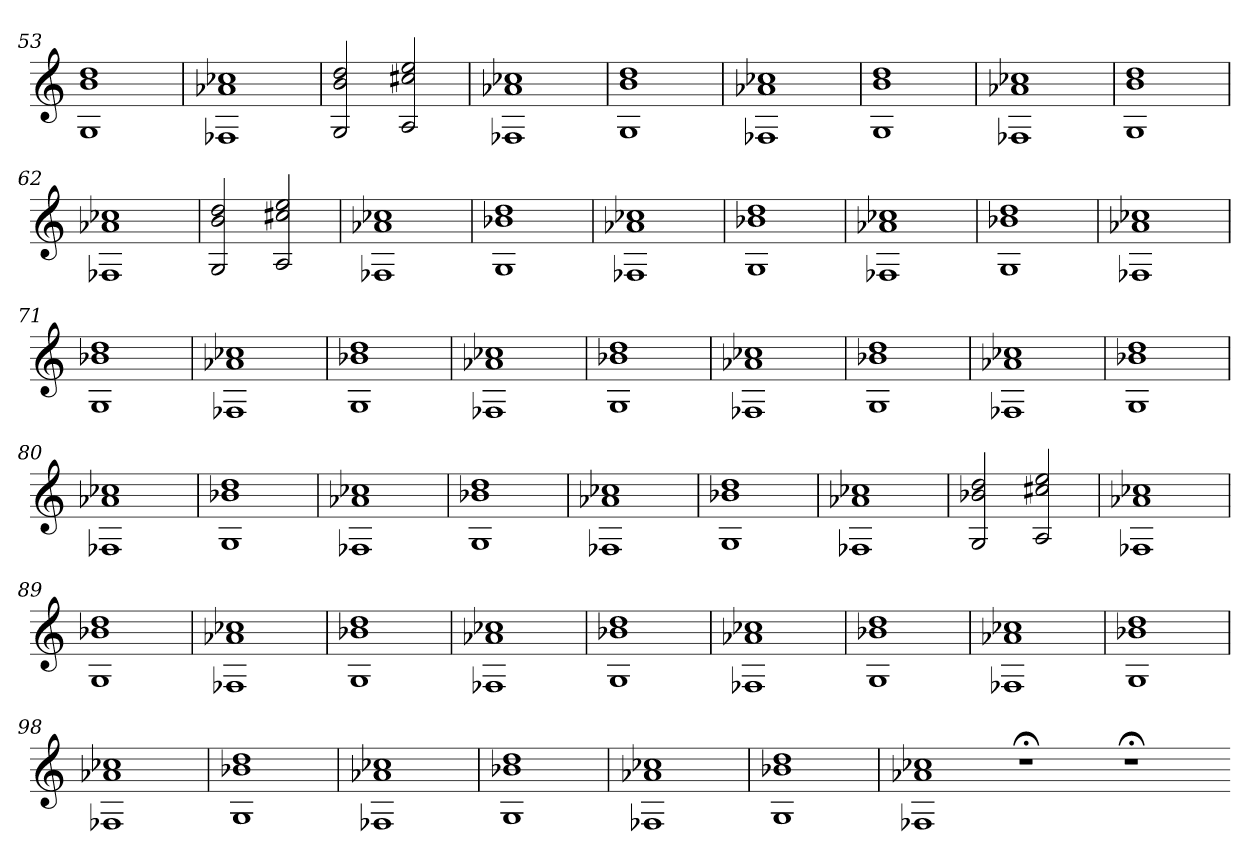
**kern
*part1
*staff1
=53
1G 1b 1dd
=54
1F-X 1a-X 1cc-X
=55
2G 2b 2dd
2A 2cc#X 2ee
=56
1F-X 1a-X 1cc-X
=57
1G 1b 1dd
=58
1F-X 1a-X 1cc-X
=59
1G 1b 1dd
=60
1F-X 1a-X 1cc-X
=61
1G 1b 1dd
=62
1F-X 1a-X 1cc-X
=63
2G 2b 2dd
2A 2cc#X 2ee
=64
1F-X 1a-X 1cc-X
=65
1G 1b-X 1dd
=66
1F-X 1a-X 1cc-X
=67
1G 1b-X 1dd
=68
1F-X 1a-X 1cc-X
=69
1G 1b-X 1dd
=70
1F-X 1a-X 1cc-X
=71
1G 1b-X 1dd
=72
1F-X 1a-X 1cc-X
=73
1G 1b-X 1dd
=74
1F-X 1a-X 1cc-X
=75
1G 1b-X 1dd
=76
1F-X 1a-X 1cc-X
=77
1G 1b-X 1dd
=78
1F-X 1a-X 1cc-X
=79
1G 1b-X 1dd
=80
1F-X 1a-X 1cc-X
=81
1G 1b-X 1dd
=82
1F-X 1a-X 1cc-X
=83
1G 1b-X 1dd
=84
1F-X 1a-X 1cc-X
=85
1G 1b-X 1dd
=86
1F-X 1a-X 1cc-X
=87
2G 2b-X 2dd
2A 2cc#X 2ee
=88
1F-X 1a-X 1cc-X
=89
1G 1b-X 1dd
=90
1F-X 1a-X 1cc-X
=91
1G 1b-X 1dd
=92
1F-X 1a-X 1cc-X
=93
1G 1b-X 1dd
=94
1F-X 1a-X 1cc-X
=95
1G 1b-X 1dd
=96
1F-X 1a-X 1cc-X
=97
1G 1b-X 1dd
=98
1F-X 1a-X 1cc-X
=99
1G 1b-X 1dd
=100
1F-X 1a-X 1cc-X
=101
1G 1b-X 1dd
=102
1F-X 1a-X 1cc-X
=103
1G 1b-X 1dd
=104
1F-X 1a-X 1cc-X
1r;<
1r;<
=-
*-
